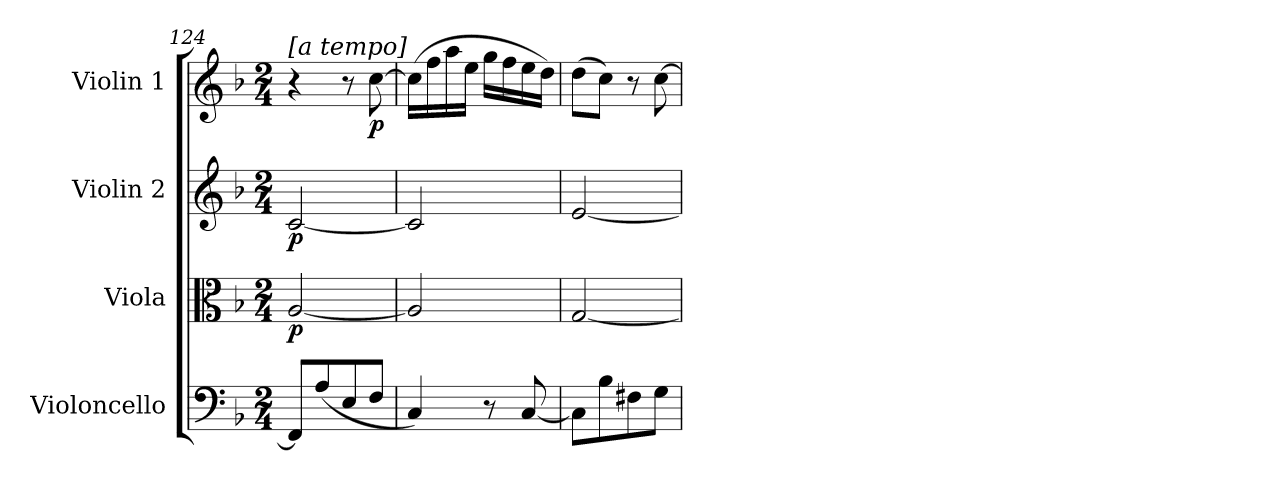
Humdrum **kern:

**kern	**kern	**dynam	**kern	**dynam	**kern	**dynam
*part4	*part3	*part3	*part2	*part2	*part1	*part1
*staff4	*staff3	*staff3	*staff2	*staff2	*staff1	*staff1
*I"Violoncello	*I"Viola	*	*I"Violin 2	*	*I"Violin 1	*
*I'Vc	*I'Vla	*	*I'Vln	*	*I'Vln	*
*clefF4	*clefC3	*	*clefG2	*	*clefG2	*
*k[b-]	*k[b-]	*	*k[b-]	*	*k[b-]	*
*M2/4	*M2/4	*	*M2/4	*	*M2/4	*
=124	=124	=124	=124	=124	=124	=124
!	!	!	!	!	!LO:TX:a:B:t=[a tempo]	!
!	!	!LO:DY:b	!	!LO:DY:b	!	!
8FF/L]	[2A/	p	[2c/	p	4r	.
(8A/	.	.	.	.	.	.
8E/	.	.	.	.	8r	.
!	!	!	!	!	!	!LO:DY:b
8F/J	.	.	.	.	[8cc\	p
=125	=125	=125	=125	=125	=125	=125
4C/)	2A/]	.	2c/]	.	(16cc\LL]	.
.	.	.	.	.	16ff\	.
.	.	.	.	.	16aa\	.
.	.	.	.	.	16ee\JJ	.
8r	.	.	.	.	16gg\LL	.
.	.	.	.	.	16ff\	.
[8C/	.	.	.	.	16ee\	.
.	.	.	.	.	16dd\JJ)	.
=126	=126	=126	=126	=126	=126	=126
8C\L]	[2G/	.	[2e/	.	(8dd\L	.
8B-\	.	.	.	.	8cc\J)	.
8F#X\	.	.	.	.	8r	.
8G\J	.	.	.	.	[8cc\	.
=	=	=	=	=	=	=
*-	*-	*-	*-	*-	*-	*-
